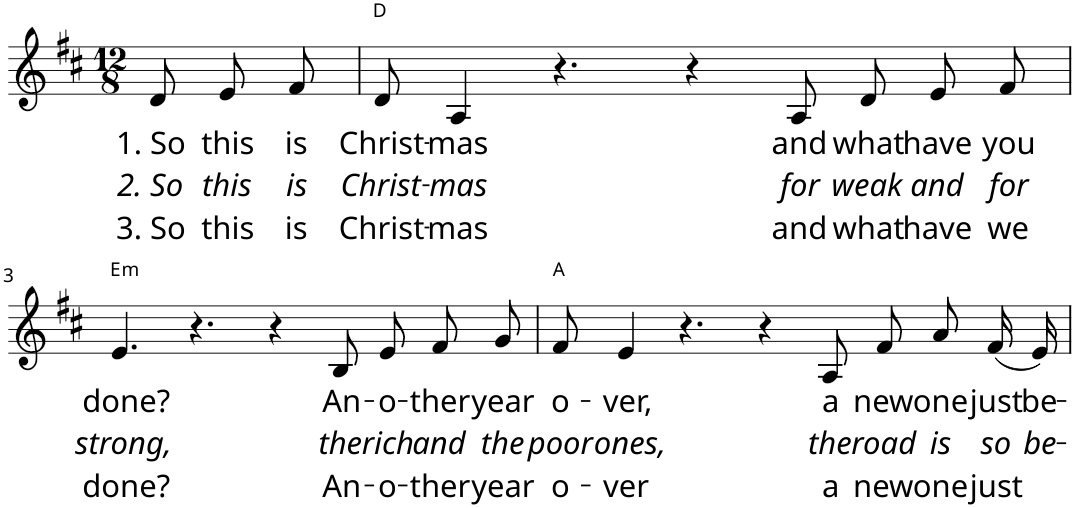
**kern	**text	**text	**text	**harte
*part1	*part1	*part1	*part1	*part1
*staff1	*staff1	*staff1	*staff1	*
*I"Voice	*	*	*	*
*I'Voice	*	*	*	*
*clefG2	*	*	*	*
*k[f#c#]	*	*	*	*
*D:	*	*	*	*
*M12/8	*	*	*	*
=1	=1	=1	=1	=1
!	!LO:LY:b	!LO:LY:b	!LO:LY:b	!
8d/L	1. So	2. So	3. So	.
!	!LO:LY:b	!LO:LY:b	!LO:LY:b	!
8e/	this	this	this	.
!	!LO:LY:b	!LO:LY:b	!LO:LY:b	!
8f#/J	is	is	is	.
=2	=2	=2	=2	=2
!	!LO:LY:b	!LO:LY:b	!LO:LY:b	!
8d/	Christ-	Christ-	Christ-	D:maj
!	!LO:LY:b	!LO:LY:b	!LO:LY:b	!
4A/	-mas	-mas	-mas	.
4.r	.	.	.	.
4r	.	.	.	.
!	!LO:LY:b	!LO:LY:b	!LO:LY:b	!
8A/	and	for	and	.
!	!LO:LY:b	!LO:LY:b	!LO:LY:b	!
8d/L	what	weak	what	.
!	!LO:LY:b	!LO:LY:b	!LO:LY:b	!
8e/	have	and	have	.
!	!LO:LY:b	!LO:LY:b	!LO:LY:b	!
8f#/J	you	for	we	.
!!LO:LB:g=z
=3	=3	=3	=3	=3
!	!LO:LY:b	!LO:LY:b	!LO:LY:b	!LO:H:kt=m
4.e/	done?	strong,	done?	E:min
4.r	.	.	.	.
4r	.	.	.	.
!	!LO:LY:b	!LO:LY:b	!LO:LY:b	!
8B/	An-	the	An-	.
!	!LO:LY:b	!LO:LY:b	!LO:LY:b	!
8e/L	-o-	rich	-o-	.
!	!LO:LY:b	!LO:LY:b	!LO:LY:b	!
8f#/	-ther	and	-ther	.
!	!LO:LY:b	!LO:LY:b	!LO:LY:b	!
8g/J	year	the	year	.
=4	=4	=4	=4	=4
!	!LO:LY:b	!LO:LY:b	!LO:LY:b	!
8f#/	o-	poor	o-	A:maj
!	!LO:LY:b	!LO:LY:b	!LO:LY:b	!
4e/	-ver,	ones,	-ver	.
4.r	.	.	.	.
4r	.	.	.	.
!	!LO:LY:b	!LO:LY:b	!LO:LY:b	!
8A/	a	the	a	.
!	!LO:LY:b	!LO:LY:b	!LO:LY:b	!
8f#/L	new	road	new	.
!	!LO:LY:b	!LO:LY:b	!LO:LY:b	!
8a/	one	is	one	.
!	!LO:LY:b	!LO:LY:b	!LO:LY:b	!
(16f#/L	just	so	just	.
!	!LO:LY:b	!LO:LY:b	!	!
16e/JJ)	be-	be-	.	.
=	=	=	=	=
*-	*-	*-	*-	*-
